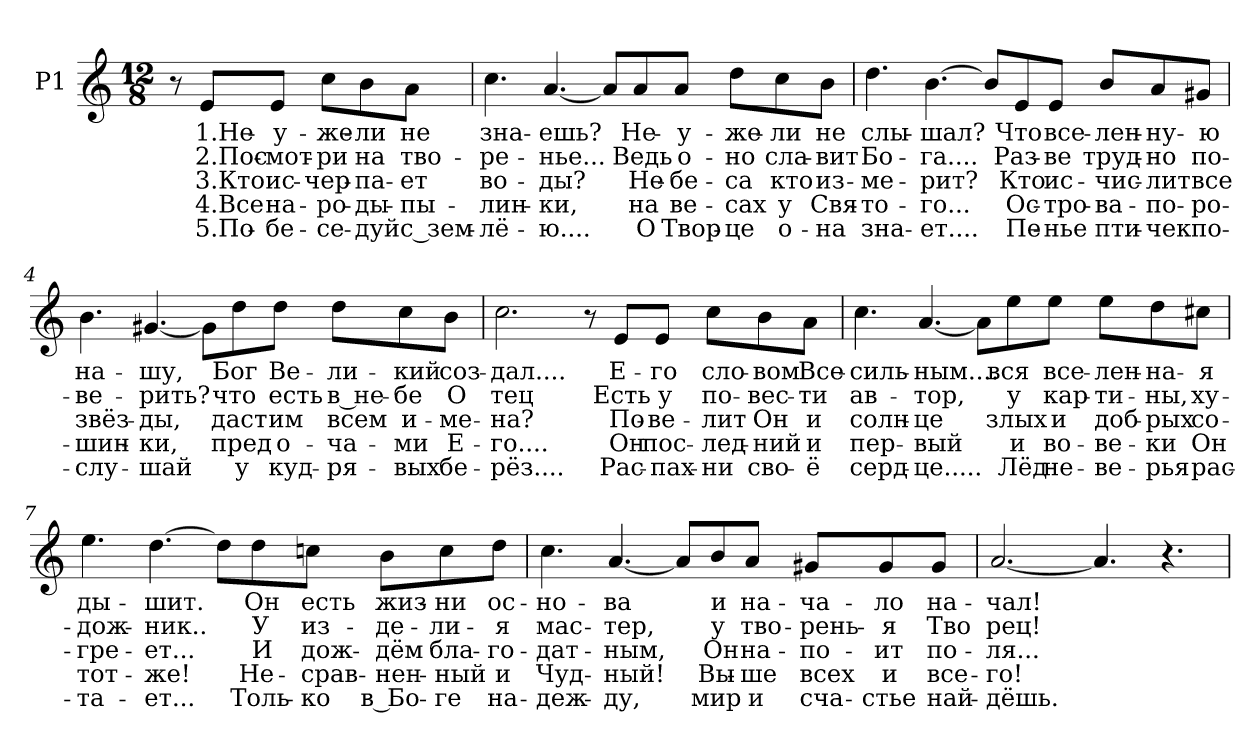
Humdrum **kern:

**kern	**text	**text	**text	**text	**text
*part1	*part1	*part1	*part1	*part1	*part1
*staff1	*staff1	*staff1	*staff1	*staff1	*staff1
*I"P1	*	*	*	*	*
!!LO:PB:g=z
*clefG2	*	*	*	*	*
*k[]	*	*	*	*	*
*a:	*	*	*	*	*
*M12/8	*	*	*	*	*
=1	=1	=1	=1	=1	=1
8r	.	.	.	.	.
!	!LO:LY:b:color=#000000	!LO:LY:b:color=#000000	!LO:LY:b:color=#000000	!LO:LY:b:color=#000000	!LO:LY:b:color=#000000
8ei/L	1.Не-	2.Пос-	3.Кто	4.Все	5.По-
!	!LO:LY:b:color=#000000	!LO:LY:b:color=#000000	!LO:LY:b:color=#000000	!LO:LY:b:color=#000000	!LO:LY:b:color=#000000
8ei/J	-у-	-мот-	-ис-	-на-	-бе-
!	!LO:LY:b:color=#000000	!LO:LY:b:color=#000000	!LO:LY:b:color=#000000	!LO:LY:b:color=#000000	!LO:LY:b:color=#000000
8cci\L	-же-	-ри	-чер-	-ро-	-се-
!	!LO:LY:b:color=#000000	!LO:LY:b:color=#000000	!LO:LY:b:color=#000000	!LO:LY:b:color=#000000	!LO:LY:b:color=#000000
8bi\	-ли	на	-па-	-ды-	-дуй
!	!LO:LY:b:color=#000000	!LO:LY:b:color=#000000	!LO:LY:b:color=#000000	!LO:LY:b:color=#000000	!LO:LY:b:color=#000000
8ai\J	не	тво-	ет	пы-	-с зем-
=2	=2	=2	=2	=2	=2
!	!LO:LY:b:color=#000000	!LO:LY:b:color=#000000	!LO:LY:b:color=#000000	!LO:LY:b:color=#000000	!LO:LY:b:color=#000000
4.cci\	зна-	-ре-	-во-	-лин-	-лё-
!	!LO:LY:b:color=#000000	!LO:LY:b:color=#000000	!LO:LY:b:color=#000000	!LO:LY:b:color=#000000	!LO:LY:b:color=#000000
[<4.ai/	-ешь?	-нье...	-ды?	ки,	ю....
8ai/L]	.	.	.	.	.
!	!LO:LY:b:color=#000000	!LO:LY:b:color=#000000	!LO:LY:b:color=#000000	!LO:LY:b:color=#000000	!LO:LY:b:color=#000000
8ai/	Не-	Ведь	Не-	-на	О
!	!LO:LY:b:color=#000000	!LO:LY:b:color=#000000	!LO:LY:b:color=#000000	!LO:LY:b:color=#000000	!LO:LY:b:color=#000000
8ai/J	-у-	о-	бе-	-ве-	-Твор-
!	!LO:LY:b:color=#000000	!LO:LY:b:color=#000000	!LO:LY:b:color=#000000	!LO:LY:b:color=#000000	!LO:LY:b:color=#000000
8ddi\L	-же-	-но	-са	сах	це
!	!LO:LY:b:color=#000000	!LO:LY:b:color=#000000	!LO:LY:b:color=#000000	!LO:LY:b:color=#000000	!LO:LY:b:color=#000000
8cci\	-ли	сла-	кто	у	о-
!	!LO:LY:b:color=#000000	!LO:LY:b:color=#000000	!LO:LY:b:color=#000000	!LO:LY:b:color=#000000	!LO:LY:b:color=#000000
8bi\J	не	-вит	-из-	-Свя-	-на
!!LO:LB:g=z
=3	=3	=3	=3	=3	=3
!	!LO:LY:b:color=#000000	!LO:LY:b:color=#000000	!LO:LY:b:color=#000000	!LO:LY:b:color=#000000	!LO:LY:b:color=#000000
4.ddi\	слы-	Бо-	ме-	-то-	-зна-
!	!LO:LY:b:color=#000000	!LO:LY:b:color=#000000	!LO:LY:b:color=#000000	!LO:LY:b:color=#000000	!LO:LY:b:color=#000000
[>4.bi\	-шал?	-га....	-рит?	го...	ет....
8bi/L]	.	.	.	.	.
!	!LO:LY:b:color=#000000	!LO:LY:b:color=#000000	!LO:LY:b:color=#000000	!LO:LY:b:color=#000000	!LO:LY:b:color=#000000
8ei/	Что	Раз-	Кто	Ос-	-Пе-
!	!LO:LY:b:color=#000000	!LO:LY:b:color=#000000	!LO:LY:b:color=#000000	!LO:LY:b:color=#000000	!LO:LY:b:color=#000000
8ei/J	все-	-ве	-ис-	-тро-	-нье
!	!LO:LY:b:color=#000000	!LO:LY:b:color=#000000	!LO:LY:b:color=#000000	!LO:LY:b:color=#000000	!LO:LY:b:color=#000000
8bi/L	-лен-	труд-	чис-	-ва-	-пти-
!	!LO:LY:b:color=#000000	!LO:LY:b:color=#000000	!LO:LY:b:color=#000000	!LO:LY:b:color=#000000	!LO:LY:b:color=#000000
8ai/	-ну-	-но	-лит	по-	-чек
!	!LO:LY:b:color=#000000	!LO:LY:b:color=#000000	!LO:LY:b:color=#000000	!LO:LY:b:color=#000000	!LO:LY:b:color=#000000
8g#Xi/J	-ю	по-	все	ро-	-по-
=4	=4	=4	=4	=4	=4
!	!LO:LY:b:color=#000000	!LO:LY:b:color=#000000	!LO:LY:b:color=#000000	!LO:LY:b:color=#000000	!LO:LY:b:color=#000000
4.bi\	на-	-ве-	-звёз-	-шин-	-слу-
!	!LO:LY:b:color=#000000	!LO:LY:b:color=#000000	!LO:LY:b:color=#000000	!LO:LY:b:color=#000000	!LO:LY:b:color=#000000
[<4.g#Xi/	-шу,	-рить?	-ды,	ки,	шай
8g#i\L]	.	.	.	.	.
!	!LO:LY:b:color=#000000	!LO:LY:b:color=#000000	!LO:LY:b:color=#000000	!LO:LY:b:color=#000000	!LO:LY:b:color=#000000
8ddi\	Бог	что	даст	пред	у
!	!LO:LY:b:color=#000000	!LO:LY:b:color=#000000	!LO:LY:b:color=#000000	!LO:LY:b:color=#000000	!LO:LY:b:color=#000000
8ddi\J	Ве-	есть	им	о-	-куд-
!	!LO:LY:b:color=#000000	!LO:LY:b:color=#000000	!LO:LY:b:color=#000000	!LO:LY:b:color=#000000	!LO:LY:b:color=#000000
8ddi\L	-ли-	в не-	-всем	ча-	-ря-
!	!LO:LY:b:color=#000000	!LO:LY:b:color=#000000	!LO:LY:b:color=#000000	!LO:LY:b:color=#000000	!LO:LY:b:color=#000000
8cci\	-кий	-бе	-и-	-ми	вых
!	!LO:LY:b:color=#000000	!LO:LY:b:color=#000000	!LO:LY:b:color=#000000	!LO:LY:b:color=#000000	!LO:LY:b:color=#000000
8bi\J	соз-	О	ме-	-Е-	-бе-
!!LO:LB:g=z
=5	=5	=5	=5	=5	=5
!	!LO:LY:b:color=#000000	!LO:LY:b:color=#000000	!LO:LY:b:color=#000000	!LO:LY:b:color=#000000	!LO:LY:b:color=#000000
2.cci\	-дал....	тец	-на?	го....	рёз....
8r	.	.	.	.	.
!	!LO:LY:b:color=#000000	!LO:LY:b:color=#000000	!LO:LY:b:color=#000000	!LO:LY:b:color=#000000	!LO:LY:b:color=#000000
8ei/L	Е-	Есть	По-	-Он	Рас-
!	!LO:LY:b:color=#000000	!LO:LY:b:color=#000000	!LO:LY:b:color=#000000	!LO:LY:b:color=#000000	!LO:LY:b:color=#000000
8ei/J	-го	у	-ве-	-пос-	-пах-
!	!LO:LY:b:color=#000000	!LO:LY:b:color=#000000	!LO:LY:b:color=#000000	!LO:LY:b:color=#000000	!LO:LY:b:color=#000000
8cci\L	сло-	по-	-лит	лед-	-ни
!	!LO:LY:b:color=#000000	!LO:LY:b:color=#000000	!LO:LY:b:color=#000000	!LO:LY:b:color=#000000	!LO:LY:b:color=#000000
8bi\	-вом	-вес-	Он	ний	сво-
!	!LO:LY:b:color=#000000	!LO:LY:b:color=#000000	!LO:LY:b:color=#000000	!LO:LY:b:color=#000000	!LO:LY:b:color=#000000
8ai\J	Все-	-ти	-и	и	ё
=6	=6	=6	=6	=6	=6
!	!LO:LY:b:color=#000000	!LO:LY:b:color=#000000	!LO:LY:b:color=#000000	!LO:LY:b:color=#000000	!LO:LY:b:color=#000000
4.cci\	-силь-	ав-	солн-	-пер-	-серд-
!	!LO:LY:b:color=#000000	!LO:LY:b:color=#000000	!LO:LY:b:color=#000000	!LO:LY:b:color=#000000	!LO:LY:b:color=#000000
[<4.ai/	-ным....	-тор,	-це	вый	це.....
8ai\L]	.	.	.	.	.
!	!LO:LY:b:color=#000000	!LO:LY:b:color=#000000	!LO:LY:b:color=#000000	!LO:LY:b:color=#000000	!LO:LY:b:color=#000000
8eei\	вся	у	злых	и	Лёд
!	!LO:LY:b:color=#000000	!LO:LY:b:color=#000000	!LO:LY:b:color=#000000	!LO:LY:b:color=#000000	!LO:LY:b:color=#000000
8eei\J	все-	кар-	и	во-	-не-
!	!LO:LY:b:color=#000000	!LO:LY:b:color=#000000	!LO:LY:b:color=#000000	!LO:LY:b:color=#000000	!LO:LY:b:color=#000000
8eei\L	-лен-	-ти-	-доб-	-ве-	-ве-
!	!LO:LY:b:color=#000000	!LO:LY:b:color=#000000	!LO:LY:b:color=#000000	!LO:LY:b:color=#000000	!LO:LY:b:color=#000000
8ddi\	-на-	-ны,	-рых	ки	рья
!	!LO:LY:b:color=#000000	!LO:LY:b:color=#000000	!LO:LY:b:color=#000000	!LO:LY:b:color=#000000	!LO:LY:b:color=#000000
8cc#Xi\J	-я	ху-	со-	-Он	рас-
!!LO:LB:g=z
=7	=7	=7	=7	=7	=7
!	!LO:LY:b:color=#000000	!LO:LY:b:color=#000000	!LO:LY:b:color=#000000	!LO:LY:b:color=#000000	!LO:LY:b:color=#000000
4.eei\	ды-	-дож-	-гре-	-тот-	-та-
!	!LO:LY:b:color=#000000	!LO:LY:b:color=#000000	!LO:LY:b:color=#000000	!LO:LY:b:color=#000000	!LO:LY:b:color=#000000
[>4.ddi\	-шит.	-ник..	-ет...	же!	ет...
8ddi\L]	.	.	.	.	.
!	!LO:LY:b:color=#000000	!LO:LY:b:color=#000000	!LO:LY:b:color=#000000	!LO:LY:b:color=#000000	!LO:LY:b:color=#000000
8ddi\	Он	У	И	Не-	-Толь-
!	!LO:LY:b:color=#000000	!LO:LY:b:color=#000000	!LO:LY:b:color=#000000	!LO:LY:b:color=#000000	!LO:LY:b:color=#000000
8ccni\J	есть	из-	-дож-	-срав-	-ко
!	!LO:LY:b:color=#000000	!LO:LY:b:color=#000000	!LO:LY:b:color=#000000	!LO:LY:b:color=#000000	!LO:LY:b:color=#000000
8bi\L	жиз-	-де-	дём	нен-	-в Бо-
!	!LO:LY:b:color=#000000	!LO:LY:b:color=#000000	!LO:LY:b:color=#000000	!LO:LY:b:color=#000000	!LO:LY:b:color=#000000
8cci\	-ни	-ли-	-бла-	-ный	ге
!	!LO:LY:b:color=#000000	!LO:LY:b:color=#000000	!LO:LY:b:color=#000000	!LO:LY:b:color=#000000	!LO:LY:b:color=#000000
8ddi\J	ос-	-я	го-	-и	на-
=8	=8	=8	=8	=8	=8
!	!LO:LY:b:color=#000000	!LO:LY:b:color=#000000	!LO:LY:b:color=#000000	!LO:LY:b:color=#000000	!LO:LY:b:color=#000000
4.cci\	-но-	мас-	-дат-	-Чуд-	-деж-
!	!LO:LY:b:color=#000000	!LO:LY:b:color=#000000	!LO:LY:b:color=#000000	!LO:LY:b:color=#000000	!LO:LY:b:color=#000000
[<4.ai/	-ва	-тер,	-ным,	ный!	ду,
8ai/L]	.	.	.	.	.
!	!LO:LY:b:color=#000000	!LO:LY:b:color=#000000	!LO:LY:b:color=#000000	!LO:LY:b:color=#000000	!LO:LY:b:color=#000000
8bi/	и	у	Он	Вы-	-мир
!	!LO:LY:b:color=#000000	!LO:LY:b:color=#000000	!LO:LY:b:color=#000000	!LO:LY:b:color=#000000	!LO:LY:b:color=#000000
8ai/J	на-	тво-	на-	-ше	и
!	!LO:LY:b:color=#000000	!LO:LY:b:color=#000000	!LO:LY:b:color=#000000	!LO:LY:b:color=#000000	!LO:LY:b:color=#000000
8g#Xi/L	-ча-	-рень-	по-	-всех	сча-
!	!LO:LY:b:color=#000000	!LO:LY:b:color=#000000	!LO:LY:b:color=#000000	!LO:LY:b:color=#000000	!LO:LY:b:color=#000000
8g#i/	-ло	-я	-ит	и	стье
!	!LO:LY:b:color=#000000	!LO:LY:b:color=#000000	!LO:LY:b:color=#000000	!LO:LY:b:color=#000000	!LO:LY:b:color=#000000
8g#i/J	на-	Тво	по-	-все-	-най-
=9	=9	=9	=9	=9	=9
!	!LO:LY:b:color=#000000	!LO:LY:b:color=#000000	!LO:LY:b:color=#000000	!LO:LY:b:color=#000000	!LO:LY:b:color=#000000
[<2.ai/	-чал!	рец!	-ля...	го!	дёшь.
4.ai/]	.	.	.	.	.
4.r	.	.	.	.	.
=	=	=	=	=	=
*-	*-	*-	*-	*-	*-
